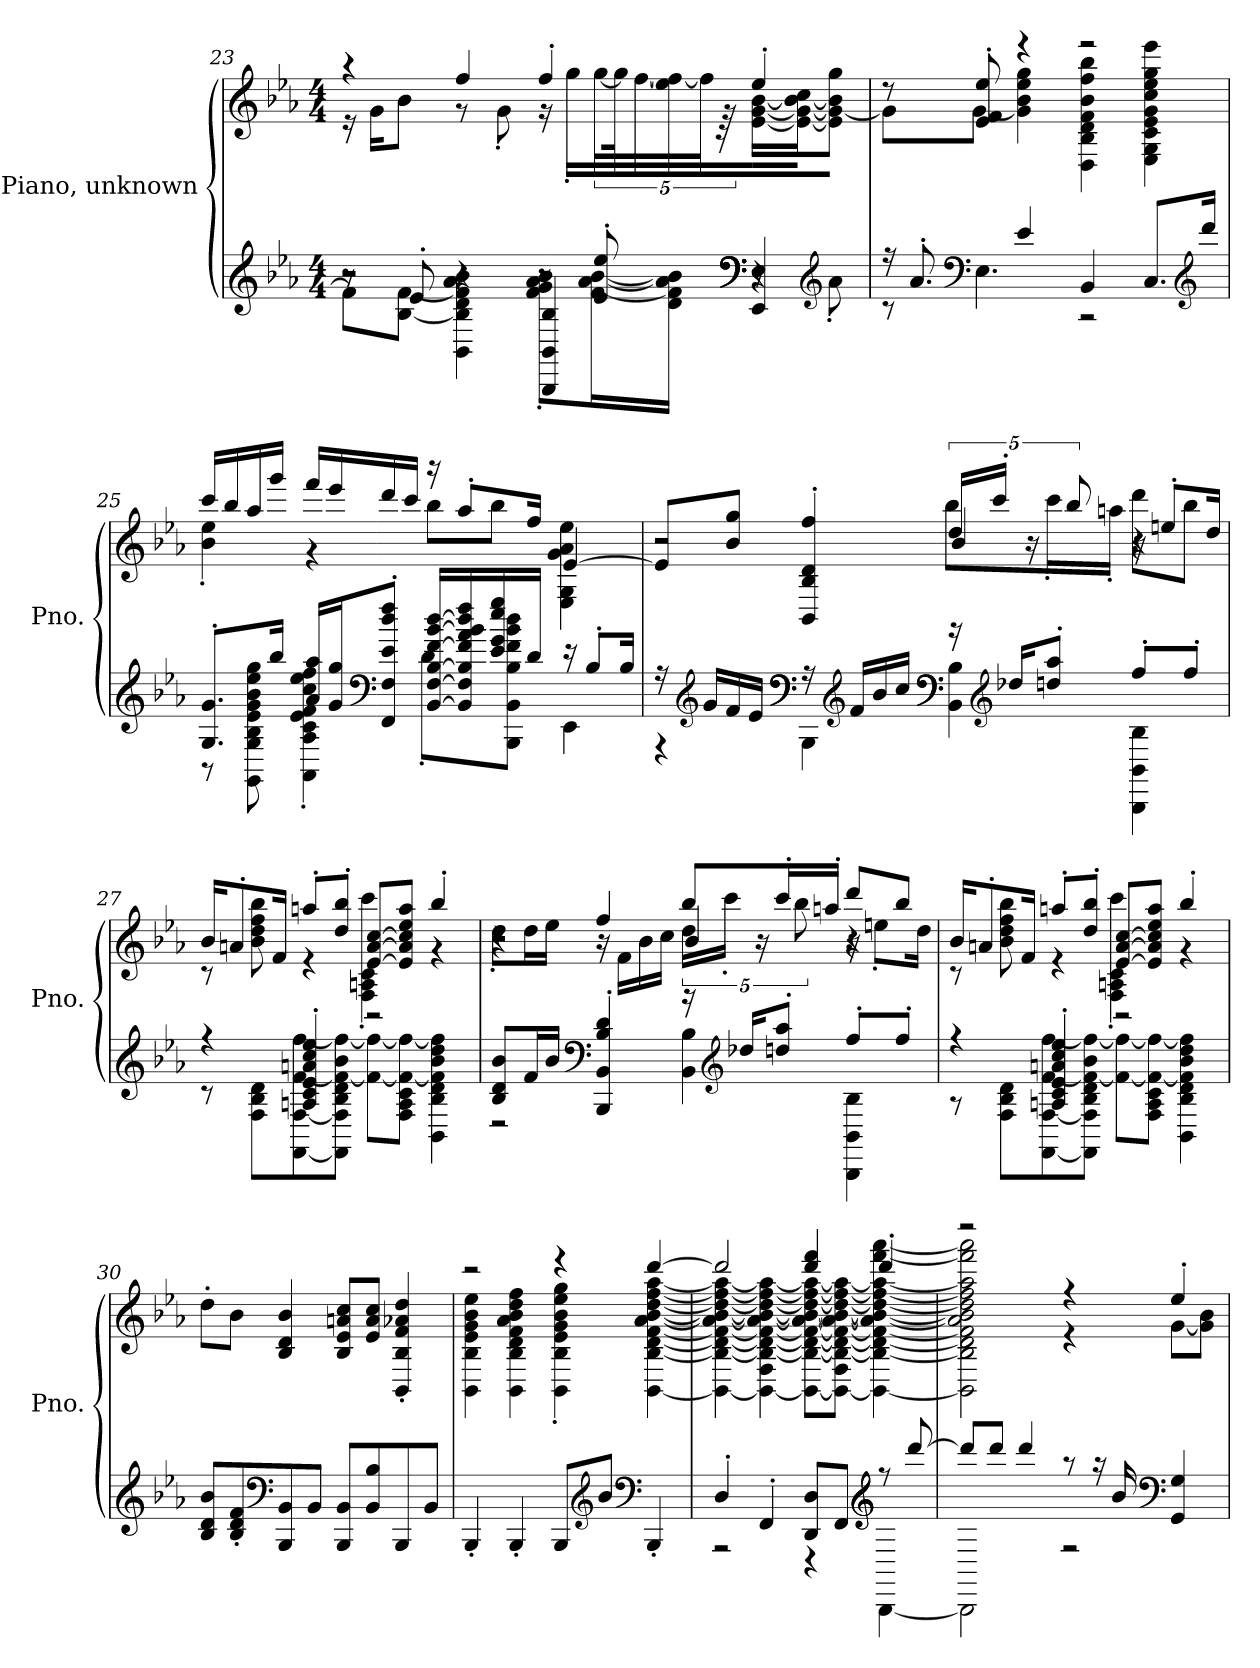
**kern	**kern
*part1	*part1
*staff2	*staff1
*I"Piano, unknown	*
*I'Pno.	*
!!LO:LB:g=z
*clefG2	*clefG2
*k[b-e-a-]	*k[b-e-a-]
*M4/4	*M4/4
=23	=23
*^	*^
*	*^	*	*
2r	8f\L]	8r	4r	16r
.	.	.	.	16g\KL
.	[8B-\ [8f\J	8e-'/	.	8b-\J
.	4BB-\ 4B-\] 4d\ 4f\] 4a-\ 4b-\	4r	4ff/	8r
.	.	.	.	8g'\
8r	8f\' 8g\' 8a-\' 8b-\'L	4BBB-/ 4BB-/ 4B-/	4ff'/	16r
.	.	.	.	16gg'\LL
8e-/' 8ee-/'	[16f\ [16a-\ [16b-\L	.	.	[40gg\L
.	.	.	.	80gg\K]
.	.	.	.	[40ff\
.	16d\ 16f\] 16a-\] 16b-\]JJ	.	.	40ee-\ 40ff\_
.	.	.	.	40ff\JJJ]
.	.	.	.	80r
*clefF4	*	*	*	*
4r	8r	4EE-/ 4E-/	4ee-'/	[16e-\ [16g\ [16b-\LL
.	.	.	.	16e-\_ 16g\_ 16b-\_ 16cc\J
*clefG2	*	*	*	*
.	8a-'\	.	.	8e-\] 8g\_ 8b-\] 8gg\J
*	*v	*v	*	*
=24	=24	=24	=24
16r	8r	8r	8g\L]
8.a-'/	.	.	.
*clefF4	*	*	*
.	4.E-\	8e-/' 8f/' 8ee-/'	[8g\J
4e-/	.	4r	4g\] 4b-\ 4ee-\ 4gg\
4BB-/	2r	2r	4D\ 4B-\ 4d\ 4f\ 4b-\ 4ff\ 4bb-\
8.C/L	.	.	4E-\ 4G\ 4c\ 4e-\ 4g\ 4cc\ 4ee-\ 4gg\ 4eee-\
*clefG2	*	*	*
16ddd/Jk	.	.	.
!!LO:PB:g=z	!!
=25	=25	=25	=25
8.G/' 8.g/'L	8r	16ccc/LL	4b-\' 4ee-\'
.	.	16bb-/	.
.	8GG\ 8G\ 8B-\ 8e-\ 8g\ 8b-\ 8ee-\ 8gg\	16aa-/	.
16bb-/Jk	.	16ggg/JJ	.
16a-/ 16aa-/LL	4AA-\' 4A-\' 4c\' 4e-\' 4f\' 4cc\' 4ee-\' 4ff\'	16fff/LL	4r
16g/ 16gg/J	.	16eee-/	.
*clefF4	*	*	*
8FF/' 8F/' 8e-/' 8dd/' 8ff/'J	.	16ddd/	.
.	.	16ccc/JJ	.
[16BB-/ [16F/ [16B-/ [16f/ [16b-/ [16dd/LL	8d'\L	16r	8bb-\L
16BB-/] 16F/] 16B-/] 16f/] 16a-/ 16b-/] 16dd/] 16ff/	.	8aa-'/L	.
16e-/ 16g/ 16ee-/ 16gg/	8BBB-\ 8BB-\ 8B-\ 8f\ 8b-\ 8dd\J	.	8bb-\J
16d/JJ	.	16ff/Jk	.
16r	4EE-\	[4e-/	4E-\ 4G\ 4g\ 4a-\ 4ee-\
8B-'/L	.	.	.
16B-/Jk	.	.	.
!!LO:LB:g=z
=26	=26	=26	=26
*	*	*	*^
16r	4r	8e-/L]	2r	2r
*clefG2	*	*	*	*
16g/LL	.	.	.	.
16f/	.	8b-/ 8gg/J	.	.
16e-/JJ	.	.	.	.
*clefF4	*	*	*	*
16r	4BBB-\	4BB-/' 4B-/' 4d/' 4ff/'	.	.
*clefG2	*	*	*	*
16f/LL	.	.	.	.
16b-/	.	.	.	.
16cc/JJ	.	.	.	.
*clefF4	*	*	*	*
16r	4BB-\ 4B-\	20dd/LL	8bb-\L	4b-/
.	.	20ccc'/JJ	.	.
*clefG2	*	*	*	*
16dd-X/KL	.	.	.	.
.	.	20r	.	.
8ddn/' 8aa-/'J	.	.	16ccc'\L	.
.	.	10bb-/	.	.
.	.	.	16aan'\JJ	.
8ff'/L	4BBB-\ 4BB-\ 4B-\	16r	8ddd\L	4r
.	.	8een'/L	.	.
8ff'/J	.	.	8bb-\J	.
.	.	16dd/Jk	.	.
*	*	*	*v	*v
=27	=27	=27	=27
4r	8r	16b-/KL	8r
.	.	8an'/	.
.	8F\ 8B-\ 8d\L	.	8b-\ 8dd\ 8ff\ 8bb-\
.	.	16f/Jk	.
4An/' 4c/' 4e-/' 4an/' 4cc/' 4ee-/'	[8FF\ [8F\ [8f\ [8ff\	8aan'/L	4r
.	8FF\] 8F\] 8B-\ 8d\ 8f\_ 8b-\ 8ff\_J	8dd/' 8bb-/'J	.
2r	8f\_ 8ff\_L	[8e-/ [8a/ [8cc/L	4F\' 4An\' 4c\' 4ccc\'
.	8F\ 8A\ 8c\ 8f\_ 8ff\_J	8e-/] 8a/] 8cc/] 8ee-/ 8aa/J	.
.	4BB-\ 4B-\ 4d\ 4f\] 4b-\ 4dd\ 4ff\]	4bb-'/	4r
!!LO:LB:g=z
=28	=28	=28	=28
*	*	*	*^
8B-/ 8d/ 8b-/L	2r	4r	8dd'\L	2r
16f/L	.	.	16dd\L	.
16b-/JJ	.	.	16ee-\JJ	.
*clefF4	*	*	*	*
4BBB-/' 4BB-/' 4B-/' 4d/'	.	4ff/	16r	.
.	.	.	16f\LL	.
.	.	.	16b-\	.
.	.	.	16cc\JJ	.
16r	4BB-\ 4B-\	8bb-/L	20dd\LL	4b-/
.	.	.	20ccc'\JJ	.
*clefG2	*	*	*	*
16dd-X/KL	.	.	.	.
.	.	.	20r	.
8ddn/' 8aa-/'J	.	16ccc'/L	.	.
.	.	.	10bb-\	.
.	.	16aan'/JJ	.	.
8ff'/L	4BBB-\ 4BB-\ 4B-\	8ddd/L	16r	4r
.	.	.	8een'\L	.
8ff'/J	.	8bb-/J	.	.
.	.	.	16dd\Jk	.
*	*	*	*v	*v
=29	=29	=29	=29
4r	8r	16b-/KL	8r
.	.	8an'/	.
.	8F\ 8B-\ 8d\L	.	8b-\ 8dd\ 8ff\ 8bb-\
.	.	16f/Jk	.
4An/' 4c/' 4e-/' 4an/' 4cc/' 4ee-/'	[8FF\ [8F\ [8f\ [8ff\	8aan'/L	4r
.	8FF\] 8F\] 8B-\ 8d\ 8f\_ 8b-\ 8ff\_J	8dd/' 8bb-/'J	.
2r	8f\_ 8ff\_L	[8e-/ [8a/ [8cc/L	4F\' 4An\' 4c\' 4ccc\'
.	8F\ 8A\ 8c\ 8f\_ 8ff\_J	8e-/] 8a/] 8cc/] 8ee-/ 8aa/J	.
.	4BB-\ 4B-\ 4d\ 4f\] 4b-\ 4dd\ 4ff\]	4bb-'/	4r
*v	*v	*	*
*	*v	*v
!!LO:LB:g=z
=30	=30
8B-/ 8d/ 8b-/L	8dd'\L
8B-/' 8d/' 8f/'	8b-\J
*clefF4	*
8BBB-/ 8BB-/	4B-/ 4d/ 4b-/
8BB-/J	.
8BBB-/ 8BB-/L	8B-/ 8e-/ 8an/ 8cc/L
8BB-/ 8B-/	8e-/ 8a/ 8cc/J
8BBB-/	4BB-/' 4B-/' 4f/' 4a-X/' 4dd/'
8BB-/J	.
=31	=31
*	*^
4BBB-'/	2r	4BB-\ 4B-\ 4e-\ 4g\ 4b-\ 4ee-\
4BBB-'/	.	4BB-\ 4B-\ 4d\ 4f\ 4a-\ 4b-\ 4dd\ 4ff\
8BBB-/L	4r	4BB-\' 4B-\' 4e-\' 4g\' 4b-\' 4ee-\' 4gg\'
*clefG2	*	*
8b-/J	.	.
*clefF4	*	*
4BBB-'/	[4ddd/	[4BB-\ [4B-\ [4d\ [4f\ [4a-\ [4b-\ [4dd\ [4ff\ [4aa-\
=32	=32	=32
*^	*	*
4D'/	2r	2ddd/]	4BB-\_ 4B-\_ 4d\_ 4f\_ 4a-\_ 4b-\_ 4dd\_ 4ff\_ 4aa-\_
4FF'/	.	.	4BB-\_ 4F\ 4B-\_ 4d\_ 4f\_ 4a-\_ 4b-\_ 4dd\_ 4ff\_ 4aa-\_
8DD/ 8D/L	4r	4ddd/ 4fff/	8BB-\_ 8B-\_ 8d\_ 8f\_ 8a-\_ 8b-\_ 8dd\_ 8ff\_ 8aa-\_L
8FF/J	.	.	8BB-\_ 8F\ 8B-\_ 8d\_ 8f\_ 8a-\_ 8b-\_ 8dd\_ 8ff\_ 8aa-\_J
*clefG2	*	*	*
8r	[4BBB-\	4ddd'/	4BB-\_ 4B-\_ 4d\_ 4f\_ 4a-\_ 4b-\_ 4dd\_ 4ff\_ 4aa-\_ [4fff\ [4aaa-\
[8ddd/	.	.	.
!!LO:LB:g=z	!!
=33	=33	=33	=33
8ddd/L]	2BBB-\]	2r	2BB-\] 2B-\] 2d\] 2f\] 2a-\] 2b-\] 2dd\] 2ff\] 2aa-\] 2fff\] 2aaa-\]
8ddd/J	.	.	.
4ddd/	.	.	.
8r	2r	4r	4r
16r	.	.	.
16b-/	.	.	.
*clefF4	*	*	*
4GG/ 4G/	.	4ee-'/	[8g\L
.	.	.	8g\] 8b-\J
*v	*v	*	*
*	*v	*v
=	=
*-	*-
